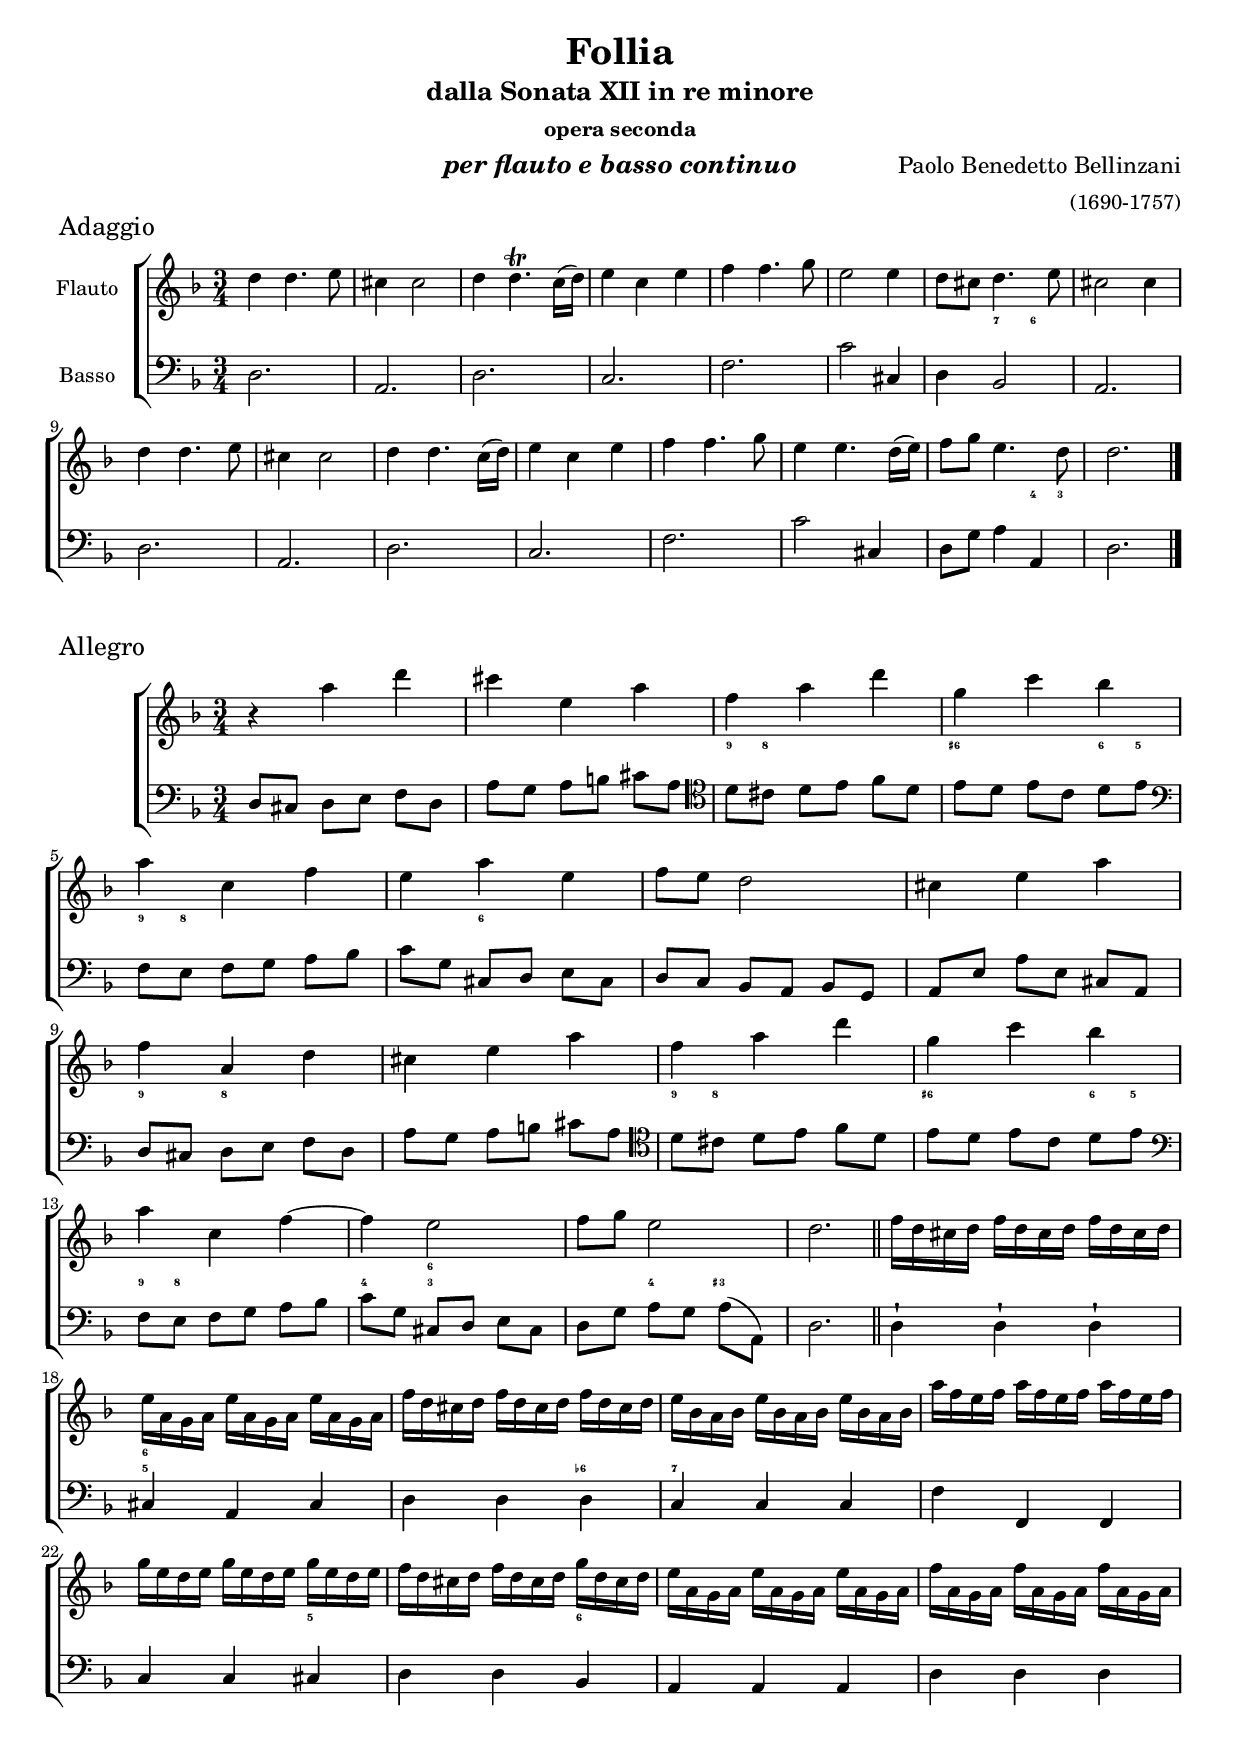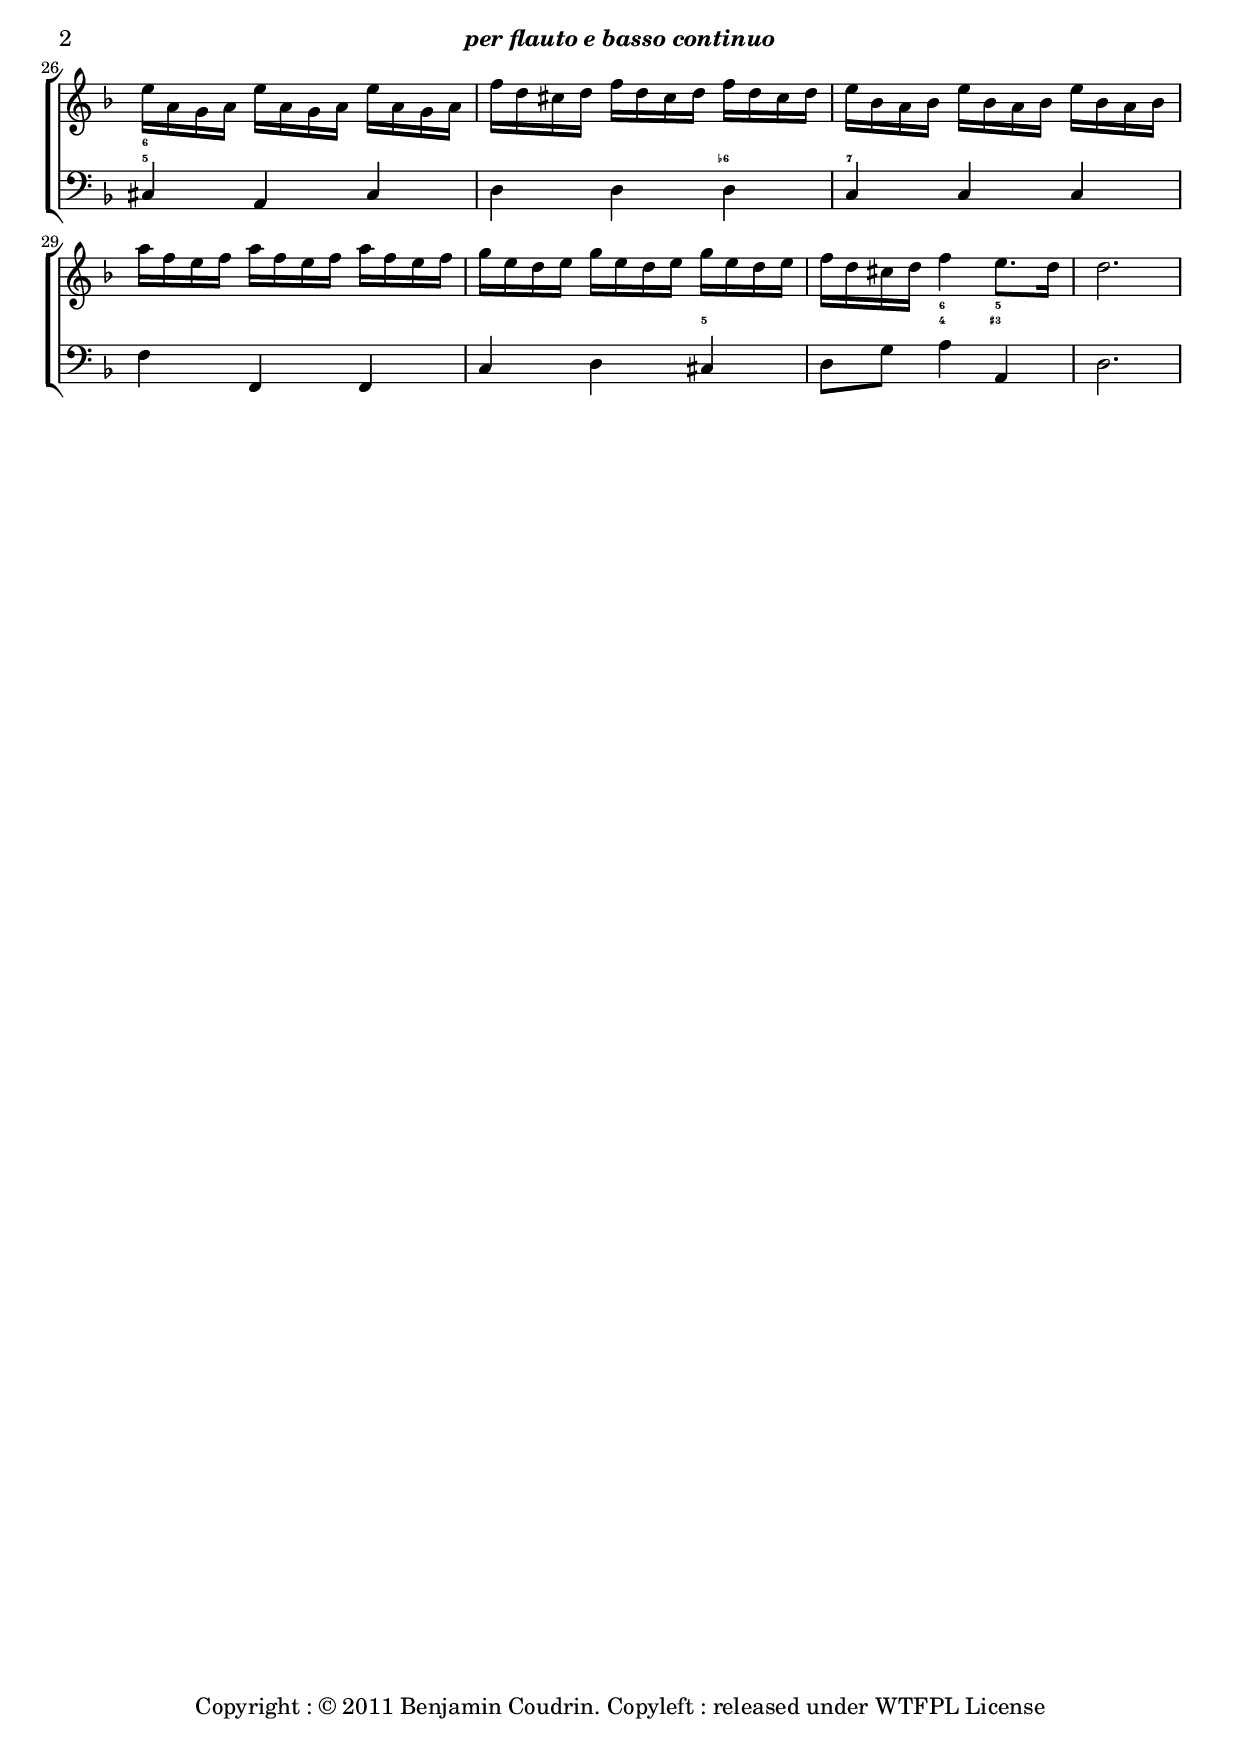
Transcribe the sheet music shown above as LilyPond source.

%%  follia.ly
%%  Copyright (c) 2011 Benjamin Coudrin <benjamin.coudrin@gmail.com>
%%                All Rights Reserved
%%
%%  Copyleft :
%%  This program is free software. It comes without any warranty, to
%%  the extent permitted by applicable law. You can redistribute it
%%  and/or modify it under the terms of the Do What The Fuck You Want
%%  To Public License, Version 2, as published by Sam Hocevar. See
%%  http://sam.zoy.org/wtfpl/COPYING for more details.

\version "2.12.3"

\paper {
    #(set-paper-size "a4")
    between-system-space = 1.5\cm
    between-system-padding = #1
}

\layout {
  #(layout-set-staff-size 18)
}

\book {
  \header {
    title = \markup \center-column { "Follia" }
    subtitle = "dalla Sonata XII in re minore"
    instrument = \markup \bold \italic "per flauto e basso continuo"
    subsubtitle = "opera seconda"
    %%poet = \markup \left-column {"edited and published by" "Benjamin Coudrin"}
    composer =  \markup \right-column { "Paolo Benedetto Bellinzani" \small "(1690-1757)" }
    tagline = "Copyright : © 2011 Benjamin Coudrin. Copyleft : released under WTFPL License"
  }

  \score {
    %%  primo.ly
%%  Copyright (c) 2011 Benjamin Coudrin <benjamin.coudrin@gmail.com>
%%                All Rights Reserved
%%
%%  Copyleft :
%%  This program is free software. It comes without any warranty, to
%%  the extent permitted by applicable law. You can redistribute it
%%  and/or modify it under the terms of the Do What The Fuck You Want
%%  To Public License, Version 2, as published by Sam Hocevar. See
%%  http://sam.zoy.org/wtfpl/COPYING for more details.

\new ChoirStaff {
<<
  \new Staff {
    \set Staff.instrumentName = "Flauto"
    \time 3/4
    \clef treble
    \key d \minor
    \relative c'' {
      d4 d4. e8
      cis4 cis2
      d4 d4.\trill c16([ d])
      e4 c4 e4
      f4 f4. g8
      e2 e4
      d8[ cis] d4. e8
      cis2 cis4
      d4 d4. e8
      cis4 cis2
      d4 d4. c16([ d])
      e4 c4 e4
      f4 f4. g8
      e4 e4. d16([ e])
      f8[ g] e4. d8
      d2.
      \bar "|."
    }
  }

  \new FiguredBass \figuremode {
    \set figuredBassAlterationDirection = #LEFT
    \set figuredBassPlusDirection = #LEFT
    \override VerticalAxisGroup #'minimum-Y-extent = #'()
    \override BassFigureAlignment #'stacking-dir = #UP
    \override FiguredBass.BassFigure #'font-size = #-3
      s2. s2. s2. s2. s2. s2. s4 <7>4 <6>4 s2.
      s2. s2. s2. s2. s2. s2. s2 <4>8 <3>8 s2.
  }
  
  \new Staff = bassStaff {
    \set Staff.instrumentName = "Basso"
    \time 3/4
    \clef bass
    \key d \minor
    \relative c {
      d2. a2. d2. c2. f2. c'2 cis,4 d4 bes2 a2.
      d2. a2. d2. c2. f2. c'2 cis,4 d8[ g] a4 a,4 d2.
    }
  }

>>
}

    \header {
      piece = \markup {\large "Adaggio"}
    }
  }
  
  \score {
    %%  primo.ly
%%  Copyright (c) 2011 Benjamin Coudrin <benjamin.coudrin@gmail.com>
%%                All Rights Reserved
%%
%%  Copyleft :
%%  This program is free software. It comes without any warranty, to
%%  the extent permitted by applicable law. You can redistribute it
%%  and/or modify it under the terms of the Do What The Fuck You Want
%%  To Public License, Version 2, as published by Sam Hocevar. See
%%  http://sam.zoy.org/wtfpl/COPYING for more details.

\new ChoirStaff {
<<
  \new Staff {
    \time 3/4
    \clef treble
    \key d \minor
    \relative c'' {
      r4 a'4 d4
      cis4 e,4 a4
      f4 a4 d4
      g,4 c4 bes4
      a4 c,4 f4
      e4 a4 e4
      f8[ e] d2
      cis4 e4 a4
      f4 a,4 d4
      cis4 e4 a4
      f4 a4 d4
      g,4 c4 bes4
      a4 c,4 f4~
      f4 e2
      f8[ g8] e2
      d2.
      
      \bar "||"
      
      f16[ d cis d] f16[ d cis d] f16[ d cis d]
      e16[ a, g a] e'16[ a, g a] e'16[ a, g a]
      f'16[ d cis d] f16[ d cis d] f16[ d cis d]
      e16[ bes a bes] e16[ bes a bes] e16[ bes a bes]
      a'16[ f e f] a16[ f e f] a16[ f e f]
      g16[ e d e] g16[ e d e] g16[ e d e]
      f16[ d cis d] f16[ d cis d] g16[ d cis d]
      e16[ a, g a] e'16[ a, g a] e'16[ a, g a]
      f'16[ a, g a] f'16[ a, g a] f'16[ a, g a]
      e'16[ a, g a] e'16[ a, g a] e'16[ a, g a]
      f'16[ d cis d] f16[ d cis d] f16[ d cis d]
      e16[ bes a bes] e16[ bes a bes] e16[ bes a bes]
      a'16[ f e f] a16[ f e f] a16[ f e f]
      g16[ e d e] g16[ e d e] g16[ e d e]
      f16[ d cis d] f4 e8.[ d16]
      d2.
    }
  }

  \new FiguredBass \figuremode {
    \set figuredBassAlterationDirection = #LEFT
    \set figuredBassPlusDirection = #LEFT
    \override VerticalAxisGroup #'minimum-Y-extent = #'()
    \override BassFigureAlignment #'stacking-dir = #UP
    \override FiguredBass.BassFigure #'font-size = #-3
    s2. s2. <9>8 <8>8 s2 <6+>2 <6>8 <5>8 <9>8 <8>8 s2 s4 <6>8 s4. s2. s2.
    <9>4 <8>2 s2. <9>8 <8>8 s2 <6+>2 <6>8 <5>8 <9>8 <8>8 s2 <4>4 <3 6>2 s4 <4>4 <3+>4 s2.
    s2. <5 6>4 s2 s2 <6->4 <7>4 s2 s2. s2 <5>4 s2 <6>4 s2.
    s2. <5 6>4 s2 s2 <6->4 <7>4 s2 s2. s2 <5>4 s4 <4 6>4 <3+ 5>4 s2.
  }
  
  \new Staff = bassStaff {
    \time 3/4
    \clef bass
    \key d \minor
    \relative c {
      d8[ cis] d8[ e] f8[ d]
      a'8[ g] a8[ b] cis8[ a8]
      \clef tenor
      d8[ cis] d8[ e] f8[ d]
      e8[ d] e8[ c] d8[ e]
      \clef bass
      f,8[ e] f8[ g] a8[ bes]
      c8[ g] cis,8[ d] e8[ cis]
      d8[ c] bes8[ a] bes8[ g]
      a8[ e'] a8[ e] cis8[ a]
      d8[ cis] d8[ e] f8[ d]
      a'8[ g] a8[ b] cis8[ a8]
      \clef tenor
      d8[ cis] d8[ e] f8[ d]
      e8[ d] e8[ c] d8[ e]
      \clef bass
      f,8[ e] f8[ g] a8[ bes]
      c8[ g] cis,8[ d] e8[ cis]
      d8[ g] a8[ g] a8([ a,])
      d2.
      
      d4-| d4-| d4-|
      cis4 a4 cis4
      d4 d4 d4
      c4 c4 c4
      f4 f,4 f4
      c'4 c4 cis4
      d4 d4 bes4
      a4 a4 a4
      d4 d4 d4
      cis4 a4 cis4
      d4 d4 d4
      c4 c4 c4
      f4 f,4 f4
      c'4 d4 cis4
      d8[ g] a4 a,4
      d2.
    }
  }

>>
}

    \header {
      piece = \markup {\large "Allegro"}
    }
  }
}